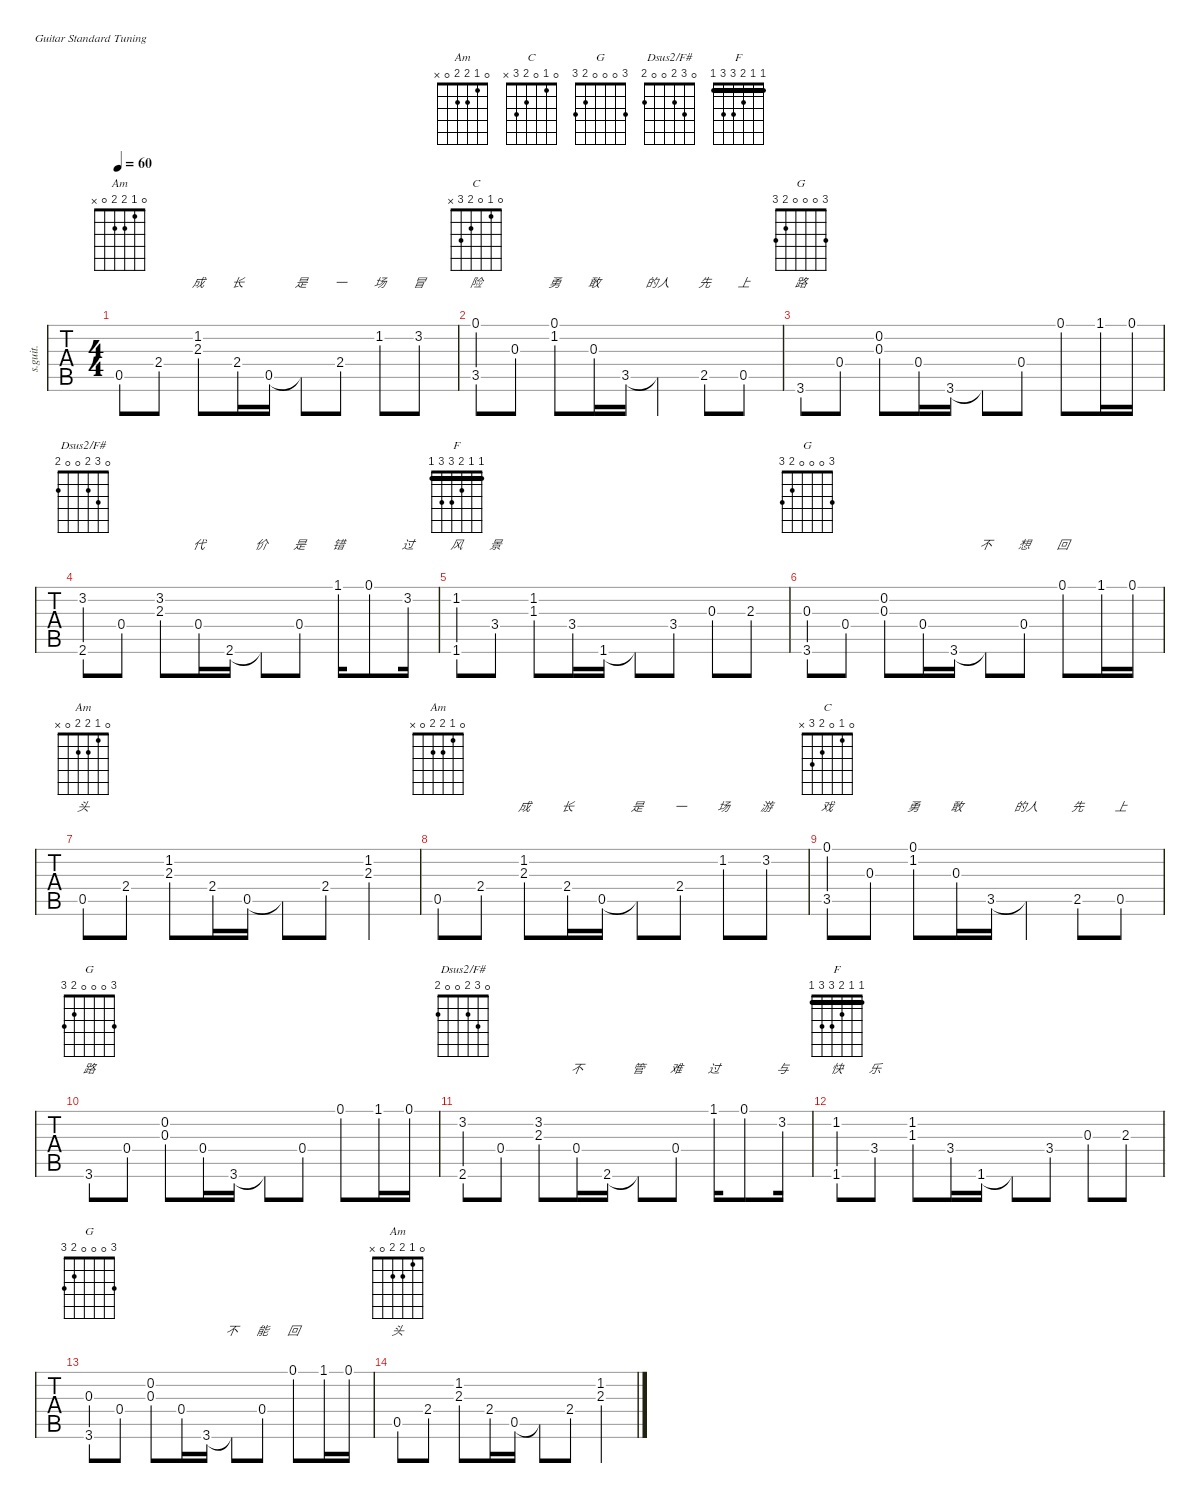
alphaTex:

\defaultSystemsLayout 4
\hideDynamics
\bracketExtendMode nobrackets
\chordDiagramsInScore
\track ("Steel Guitar" "s.guit.") {defaultSystemsLayout 4 instrument acousticguitarsteel}
\staff {tabs}
\tuning (E4 B3 G3 D3 A2 E2)
\chord ("Am" 0 1 2 2 0 x) {showfingering false}
\chord ("C" 0 1 0 2 3 x) {showfingering false}
\chord ("G" 3 0 0 0 2 3) {showfingering false}
\chord ("Dsus2/F#" 0 3 2 0 0 2) {showfingering false}
\chord ("F" 1 1 2 3 3 1) {showfingering false barre (1 1)}
\ts (4 4)
\tempo 60
\clef g2
\ks c
0.5.8{ch "Am" dy mf instrument acousticguitarsteel} 2.4.8 (2.3 1.2).8{lyrics (0 "成") lyrics (1 "") lyrics (2 "") lyrics (3 "") lyrics (4 "")} 2.4.16{lyrics (0 "长") lyrics (1 "") lyrics (2 "") lyrics (3 "") lyrics (4 "")} 0.5.16 0.5{t}.8{lyrics (0 "是") lyrics (1 "") lyrics (2 "") lyrics (3 "") lyrics (4 "")} 2.4.8{lyrics (0 "一") lyrics (1 "") lyrics (2 "") lyrics (3 "") lyrics (4 "")} 1.2.8{lyrics (0 "场") lyrics (1 "") lyrics (2 "") lyrics (3 "") lyrics (4 "")} 3.2.8{lyrics (0 "冒") lyrics (1 "") lyrics (2 "") lyrics (3 "") lyrics (4 "")} |
(3.5 0.1).8{ch "C" lyrics (0 "险") lyrics (1 "") lyrics (2 "") lyrics (3 "") lyrics (4 "")} 0.3.8 (1.2 0.1).8{lyrics (0 "勇") lyrics (1 "") lyrics (2 "") lyrics (3 "") lyrics (4 "")} 0.3.16{lyrics (0 "敢") lyrics (1 "") lyrics (2 "") lyrics (3 "") lyrics (4 "")} 3.5.16 3.5{t}.4{lyrics (0 "的人") lyrics (1 "") lyrics (2 "") lyrics (3 "") lyrics (4 "")} 2.5.8{lyrics (0 "先") lyrics (1 "") lyrics (2 "") lyrics (3 "") lyrics (4 "")} 0.5.8{lyrics (0 "上") lyrics (1 "") lyrics (2 "") lyrics (3 "") lyrics (4 "")} |
3.6.8{ch "G" lyrics (0 "路") lyrics (1 "") lyrics (2 "") lyrics (3 "") lyrics (4 "")} 0.4.8 (0.2 0.3).8 0.4.16 3.6.16 3.6{t}.8 0.4.8 0.1.8 1.1.16 0.1.16 |
(2.6{acc #} 3.2).8{ch "Dsus2/F#"} 0.4.8 (2.3 3.2).8 0.4.16{lyrics (0 "代") lyrics (1 "") lyrics (2 "") lyrics (3 "") lyrics (4 "")} 2.6{acc #}.16 2.6{t acc #}.8{lyrics (0 "价") lyrics (1 "") lyrics (2 "") lyrics (3 "") lyrics (4 "")} 0.4.8{lyrics (0 "是") lyrics (1 "") lyrics (2 "") lyrics (3 "") lyrics (4 "")} 1.1.16{lyrics (0 "错") lyrics (1 "") lyrics (2 "") lyrics (3 "") lyrics (4 "")} 0.1.8 3.2.16{lyrics (0 "过") lyrics (1 "") lyrics (2 "") lyrics (3 "") lyrics (4 "")} |
(1.6 1.2).8{ch "F" lyrics (0 "风") lyrics (1 "") lyrics (2 "") lyrics (3 "") lyrics (4 "")} 3.4.8{lyrics (0 "景") lyrics (1 "") lyrics (2 "") lyrics (3 "") lyrics (4 "")} (1.2 1.3{acc #}).8 3.4.16 1.6.16 1.6{t}.8 3.4.8 0.3.8 2.3.8 |
(3.6 0.3).8{ch "G"} 0.4.8 (0.2 0.3).8 0.4.16 3.6.16 3.6{t}.8{lyrics (0 "不") lyrics (1 "") lyrics (2 "") lyrics (3 "") lyrics (4 "")} 0.4.8{lyrics (0 "想") lyrics (1 "") lyrics (2 "") lyrics (3 "") lyrics (4 "")} 0.1.8{lyrics (0 "回") lyrics (1 "") lyrics (2 "") lyrics (3 "") lyrics (4 "")} 1.1.16 0.1.16 |
0.5.8{ch "Am" lyrics (0 "头") lyrics (1 "") lyrics (2 "") lyrics (3 "") lyrics (4 "")} 2.4.8 (2.3 1.2).8 2.4.16 0.5.16 0.5{t}.8 2.4.8 (2.3 1.2).4 |
0.5.8{ch "Am"} 2.4.8 (2.3 1.2).8{lyrics (0 "成") lyrics (1 "") lyrics (2 "") lyrics (3 "") lyrics (4 "")} 2.4.16{lyrics (0 "长") lyrics (1 "") lyrics (2 "") lyrics (3 "") lyrics (4 "")} 0.5.16 0.5{t}.8{lyrics (0 "是") lyrics (1 "") lyrics (2 "") lyrics (3 "") lyrics (4 "")} 2.4.8{lyrics (0 "一") lyrics (1 "") lyrics (2 "") lyrics (3 "") lyrics (4 "")} 1.2.8{lyrics (0 "场") lyrics (1 "") lyrics (2 "") lyrics (3 "") lyrics (4 "")} 3.2.8{lyrics (0 "游") lyrics (1 "") lyrics (2 "") lyrics (3 "") lyrics (4 "")} |
(3.5 0.1).8{ch "C" lyrics (0 "戏") lyrics (1 "") lyrics (2 "") lyrics (3 "") lyrics (4 "")} 0.3.8 (1.2 0.1).8{lyrics (0 "勇") lyrics (1 "") lyrics (2 "") lyrics (3 "") lyrics (4 "")} 0.3.16{lyrics (0 "敢") lyrics (1 "") lyrics (2 "") lyrics (3 "") lyrics (4 "")} 3.5.16 3.5{t}.4{lyrics (0 "的人") lyrics (1 "") lyrics (2 "") lyrics (3 "") lyrics (4 "")} 2.5.8{lyrics (0 "先") lyrics (1 "") lyrics (2 "") lyrics (3 "") lyrics (4 "")} 0.5.8{lyrics (0 "上") lyrics (1 "") lyrics (2 "") lyrics (3 "") lyrics (4 "")} |
3.6.8{ch "G" lyrics (0 "路") lyrics (1 "") lyrics (2 "") lyrics (3 "") lyrics (4 "")} 0.4.8 (0.2 0.3).8 0.4.16 3.6.16 3.6{t}.8 0.4.8 0.1.8 1.1.16 0.1.16 |
(2.6{acc #} 3.2).8{ch "Dsus2/F#"} 0.4.8 (2.3 3.2).8 0.4.16{lyrics (0 "不") lyrics (1 "") lyrics (2 "") lyrics (3 "") lyrics (4 "")} 2.6{acc #}.16 2.6{t acc #}.8{lyrics (0 "管") lyrics (1 "") lyrics (2 "") lyrics (3 "") lyrics (4 "")} 0.4.8{lyrics (0 "难") lyrics (1 "") lyrics (2 "") lyrics (3 "") lyrics (4 "")} 1.1.16{lyrics (0 "过") lyrics (1 "") lyrics (2 "") lyrics (3 "") lyrics (4 "")} 0.1.8 3.2.16{lyrics (0 "与") lyrics (1 "") lyrics (2 "") lyrics (3 "") lyrics (4 "")} |
(1.6 1.2).8{ch "F" lyrics (0 "快") lyrics (1 "") lyrics (2 "") lyrics (3 "") lyrics (4 "")} 3.4.8{lyrics (0 "乐") lyrics (1 "") lyrics (2 "") lyrics (3 "") lyrics (4 "")} (1.2 1.3{acc #}).8 3.4.16 1.6.16 1.6{t}.8 3.4.8 0.3.8 2.3.8 |
(3.6 0.3).8{ch "G"} 0.4.8 (0.2 0.3).8 0.4.16 3.6.16 3.6{t}.8{lyrics (0 "不") lyrics (1 "") lyrics (2 "") lyrics (3 "") lyrics (4 "")} 0.4.8{lyrics (0 "能") lyrics (1 "") lyrics (2 "") lyrics (3 "") lyrics (4 "")} 0.1.8{lyrics (0 "回") lyrics (1 "") lyrics (2 "") lyrics (3 "") lyrics (4 "")} 1.1.16 0.1.16 |
0.5.8{ch "Am" lyrics (0 "头") lyrics (1 "") lyrics (2 "") lyrics (3 "") lyrics (4 "")} 2.4.8 (2.3 1.2).8 2.4.16 0.5.16 0.5{t}.8 2.4.8 (2.3 1.2).4
